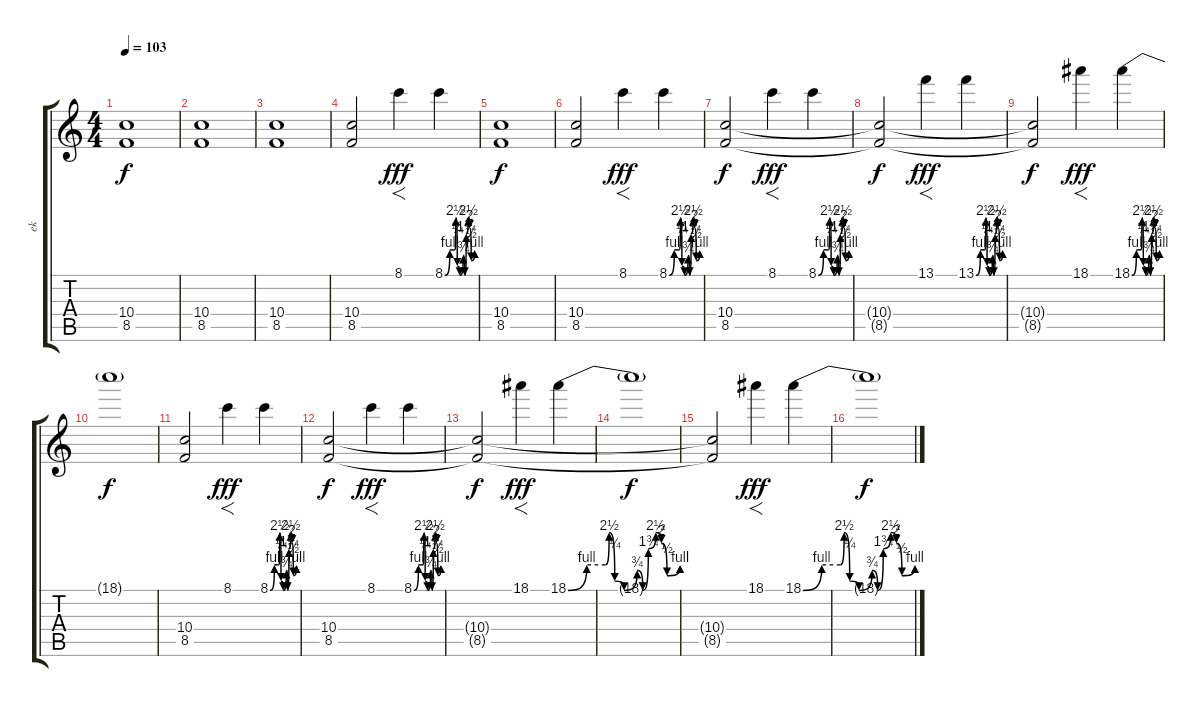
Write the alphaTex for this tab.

\track ("ek" "ek") {instrument electricguitarmuted}
\staff {score tabs}
\tuning (E4 B3 G3 D3 A2 E2) {hide}
\ts (4 4)
\tempo 103
\clef g2
\ks c
(10.4 8.5).1{dy f} |
(10.4 8.5).1 |
(10.4 8.5).1 |
(10.4 8.5).2 8.1.4{f dy fff} 8.1{be (custom 0 0 10 4 20 4 22 10 25 1 30 0 37 3 40 0 43 7 47 10 50 8 53 2 60 4)}.4 |
(10.4 8.5).1{dy f} |
(10.4 8.5).2 8.1.4{f dy fff} 8.1{be (custom 0 0 10 4 20 4 22 10 25 1 30 0 37 3 40 0 43 7 47 10 50 8 53 2 60 4)}.4 |
(10.4 8.5).2{dy f} 8.1.4{f dy fff} 8.1{be (custom 0 0 10 4 20 4 22 10 25 1 30 0 37 3 40 0 43 7 47 10 50 8 53 2 60 4)}.4 |
(10.4{t} 8.5{t}).2{dy f} 13.1.4{f dy fff} 13.1{be (custom 0 0 10 4 20 4 22 10 25 1 30 0 37 3 40 0 43 7 47 10 50 8 53 2 60 4)}.4 |
(10.4{t} 8.5{t}).2{dy f} 18.1.4{f dy fff} 18.1{be (custom 0 0 10 4 20 4 22 10 25 1 30 0 37 3 40 0 43 7 47 10 50 8 53 2 60 4)}.4 |
18.1{t}.1{dy f} |
(10.4 8.5).2 8.1.4{f dy fff} 8.1{be (custom 0 0 10 4 20 4 22 10 25 1 30 0 37 3 40 0 43 7 47 10 50 8 53 2 60 4)}.4 |
(10.4 8.5).2{dy f} 8.1.4{f dy fff} 8.1{be (custom 0 0 10 4 20 4 22 10 25 1 30 0 37 3 40 0 43 7 47 10 50 8 53 2 60 4)}.4 |
(10.4{t} 8.5{t}).2{dy f} 18.1.4{f dy fff} 18.1{be (custom 0 0 10 4 20 4 22 10 25 1 30 0 37 3 40 0 43 7 47 10 50 8 53 2 60 4)}.4 |
18.1{t}.1{dy f} |
(10.4{t} 8.5{t}).2 18.1.4{f dy fff} 18.1{be (custom 0 0 10 4 20 4 22 10 25 1 30 0 37 3 40 0 43 7 47 10 50 8 53 2 60 4)}.4 |
18.1{t}.1{dy f}
